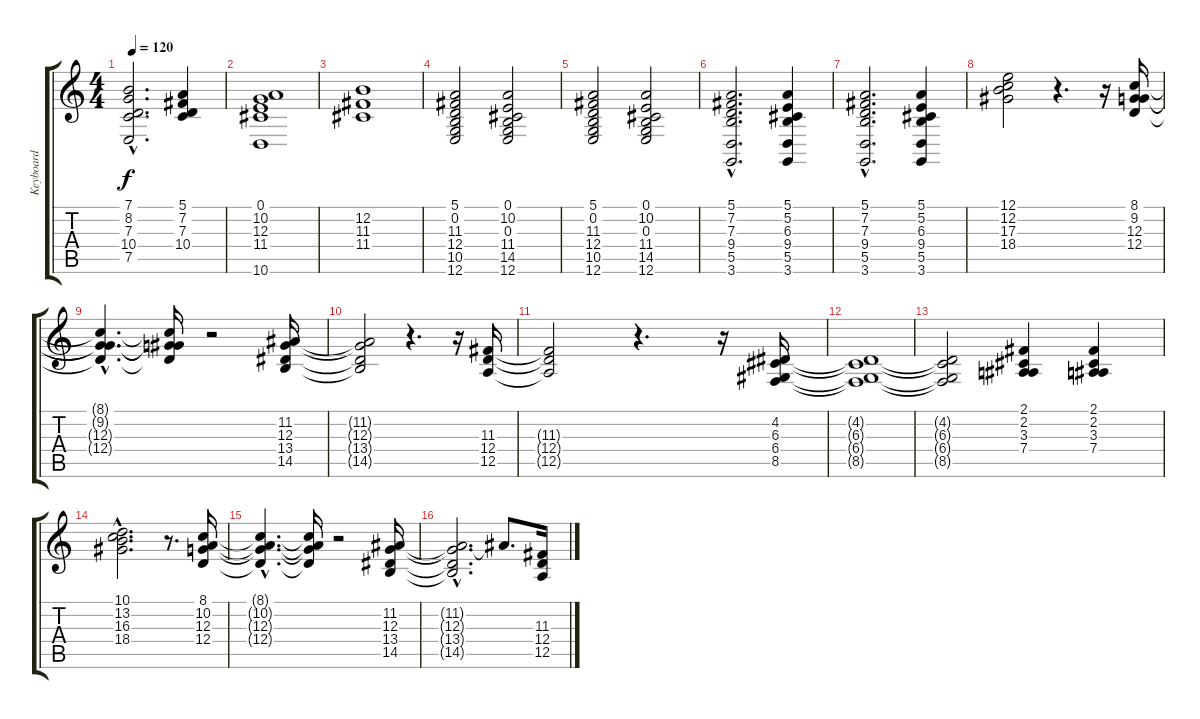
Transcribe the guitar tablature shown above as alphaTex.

\track ("Keyboard" "Keyboard") {instrument pad3polysynth}
\staff {score tabs}
\tuning (E4 B3 G3 D3 A2 E2) {hide}
\ts (4 4)
\tempo 120
\clef g2
\ks c
(7.1{hac} 8.2{hac} 7.3{hac} 10.4{hac} 7.5{hac}).2{d dy f} (5.1 7.2 7.3 10.4).4 |
(0.1 10.2 12.3 11.4 10.6).1 |
(12.2 11.3 11.4).1 |
(5.1 0.2 11.3 12.4 10.5 12.6).2 (0.1 10.2 0.3 11.4 14.5 12.6).2 |
(5.1 0.2 11.3 12.4 10.5 12.6).2 (0.1 10.2 0.3 11.4 14.5 12.6).2 |
(5.1{hac} 7.2{hac} 7.3{hac} 9.4{hac} 5.5{hac} 3.6{hac}).2{d} (5.1 5.2 6.3 9.4 5.5 3.6).4 |
(5.1{hac} 7.2{hac} 7.3{hac} 9.4{hac} 5.5{hac} 3.6{hac}).2{d} (5.1 5.2 6.3 9.4 5.5 3.6).4 |
(12.1 12.2 17.3 18.4).2 r.4{d} r.16 (8.1 9.2 12.3 12.4).16 |
(8.1{hac t} 9.2{hac t} 12.3{hac t} 12.4{hac t}).4{d} (8.1{t} 9.2{t} 12.3{t} 12.4{t}).16 r.2 (11.2 12.3 13.4 14.5).16 |
(11.2{t} 12.3{t} 13.4{t} 14.5{t}).2 r.4{d} r.16 (11.3 12.4 12.5).16 |
(11.3{t} 12.4{t} 12.5{t}).2 r.4{d} r.16 (4.2 6.3 6.4 8.5).16 |
(4.2{t} 6.3{t} 6.4{t} 8.5{t}).1 |
(4.2{t} 6.3{t} 6.4{t} 8.5{t}).2 (2.1 2.2 3.3 7.4).4 (2.1 2.2 3.3 7.4).4 |
(10.1{hac} 13.2{hac} 16.3{hac} 18.4{hac}).2{d} r.8{d} (8.1 10.2 12.3 12.4).16 |
(8.1{hac t} 10.2{hac t} 12.3{hac t} 12.4{hac t}).4{d} (8.1{t} 10.2{t} 12.3{t} 12.4{t}).16 r.2 (11.2 12.3 13.4 14.5).16 |
(11.2{hac t} 12.3{hac t} 13.4{t} 14.5{t}).2{d} 11.2{t}.8{d} (11.3 12.4 12.5).16
